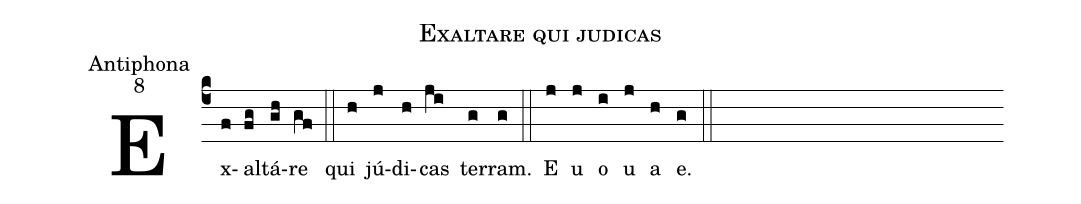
name:Exaltare qui judicas;
office-part:Antiphona;
mode:8;
%%
(c4)Ex(f)al(fg)tá(gh)re(gf) (::) qui(h) jú(j)di(h)cas(ji) ter(g)ram.(g) (::) E(j) u(j) o(i) u(j) a(h) e.(g) (::)
